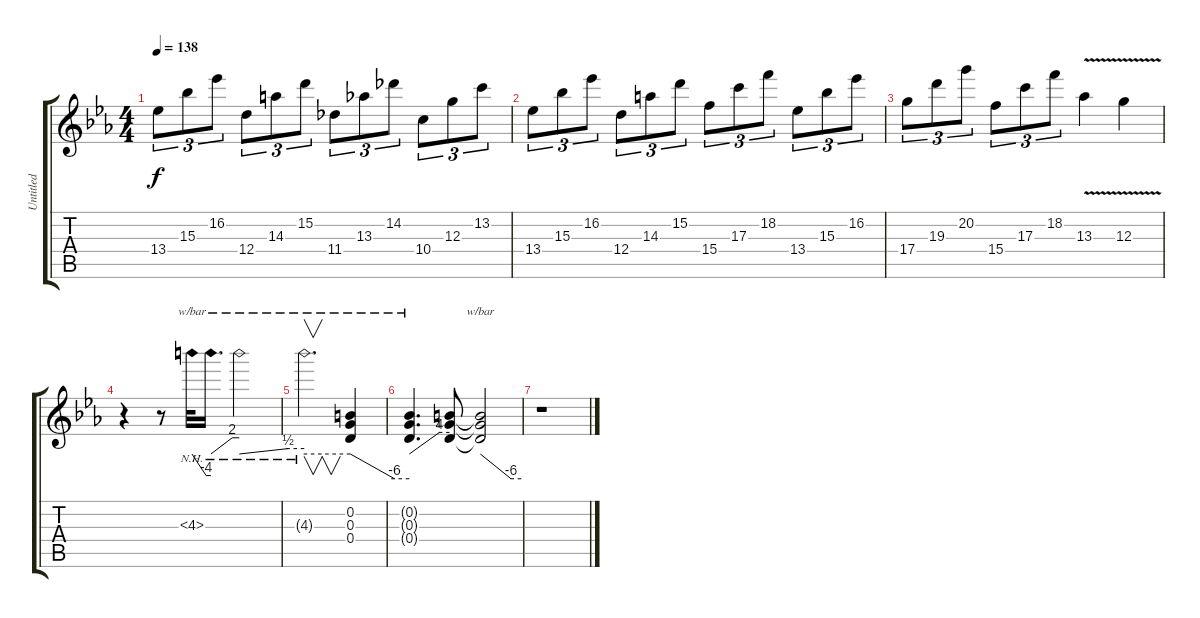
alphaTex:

\track ("Untitled" "Untitled") {instrument distortionguitar}
\staff {score tabs}
\tuning (E4 B3 G3 D3 A2 E2) {hide}
\ts (4 4)
\tempo 138
\clef g2
\ks eb
13.4.8{tu (3 2) dy f} 15.3.8{tu (3 2)} 16.2.8{tu (3 2)} 12.4.8{tu (3 2)} 14.3.8{tu (3 2)} 15.2.8{tu (3 2)} 11.4.8{tu (3 2)} 13.3.8{tu (3 2)} 14.2.8{tu (3 2)} 10.4.8{tu (3 2)} 12.3.8{tu (3 2)} 13.2.8{tu (3 2)} |
13.4.8{tu (3 2)} 15.3.8{tu (3 2)} 16.2.8{tu (3 2)} 12.4.8{tu (3 2)} 14.3.8{tu (3 2)} 15.2.8{tu (3 2)} 15.4.8{tu (3 2)} 17.3.8{tu (3 2)} 18.2.8{tu (3 2)} 13.4.8{tu (3 2)} 15.3.8{tu (3 2)} 16.2.8{tu (3 2)} |
17.4.8{tu (3 2)} 19.3.8{tu (3 2)} 20.2.8{tu (3 2)} 15.4.8{tu (3 2)} 17.3.8{tu (3 2)} 18.2.8{tu (3 2)} 13.3{v}.4 12.3{v}.4 |
r.4 r.8 4.3{nh}.32{tbe (custom default 0 0 45 -16 60 -16)} 4.3{nh t}.16{d tbe (custom default 0 0 45 8 60 8)} 4.3{nh t}.2{tbe (custom default 0 0 45 2 60 2)} |
4.3{nh t}.2{v d tbe (hold default 0 0 60 0)} (0.2 0.3 0.4).4{tbe (custom default 0 0 45 -24 60 -24)} |
(0.2{t} 0.3{t} 0.4{t}).4{d tbe (custom default 0 0 45 16 60 16)} (0.2{t} 0.3{t} 0.4{t}).8 (0.2{t} 0.3{t} 0.4{t}).2{tbe (custom default 0 0 45 -24 60 -24)} |
r.1
